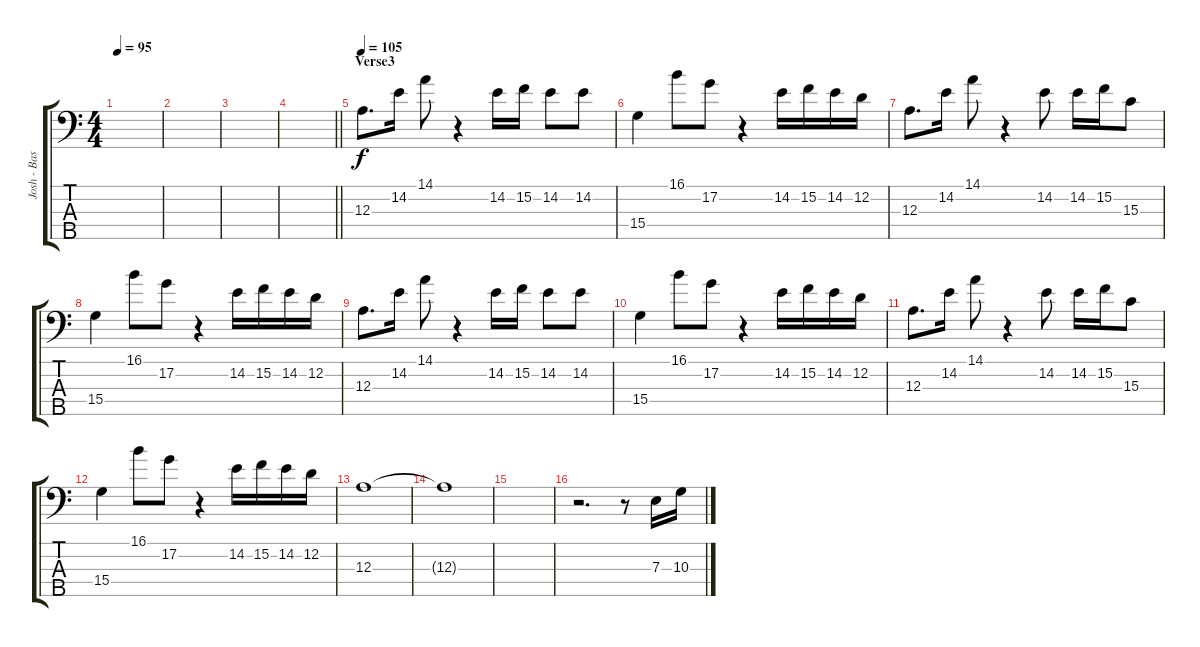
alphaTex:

\track ("Josh - Bass" "Josh - Bas") {instrument electricbassfinger}
\staff {score tabs}
\tuning (G2 D2 A1 E1 B0) {hide}
\ts (4 4)
\tempo 95
\clef f4
\ks c
|
|
|
\barLineRight lightlight
|
\section ("" "Verse3")
\tempo 105
12.3.8{d} 14.2.16 14.1.8 r.4 14.2.16 15.2.16 14.2.8 14.2.8 |
15.4.4 16.1.8 17.2.8 r.4 14.2.16 15.2.16 14.2.16 12.2.16 |
12.3.8{d} 14.2.16 14.1.8 r.4 14.2.8 14.2.16 15.2.16 15.3.8 |
15.4.4 16.1.8 17.2.8 r.4 14.2.16 15.2.16 14.2.16 12.2.16 |
12.3.8{d} 14.2.16 14.1.8 r.4 14.2.16 15.2.16 14.2.8 14.2.8 |
15.4.4 16.1.8 17.2.8 r.4 14.2.16 15.2.16 14.2.16 12.2.16 |
12.3.8{d} 14.2.16 14.1.8 r.4 14.2.8 14.2.16 15.2.16 15.3.8 |
15.4.4 16.1.8 17.2.8 r.4 14.2.16 15.2.16 14.2.16 12.2.16 |
12.3.1 |
12.3{t}.1 |
|
r.2{d} r.8 7.3.16 10.3.16
